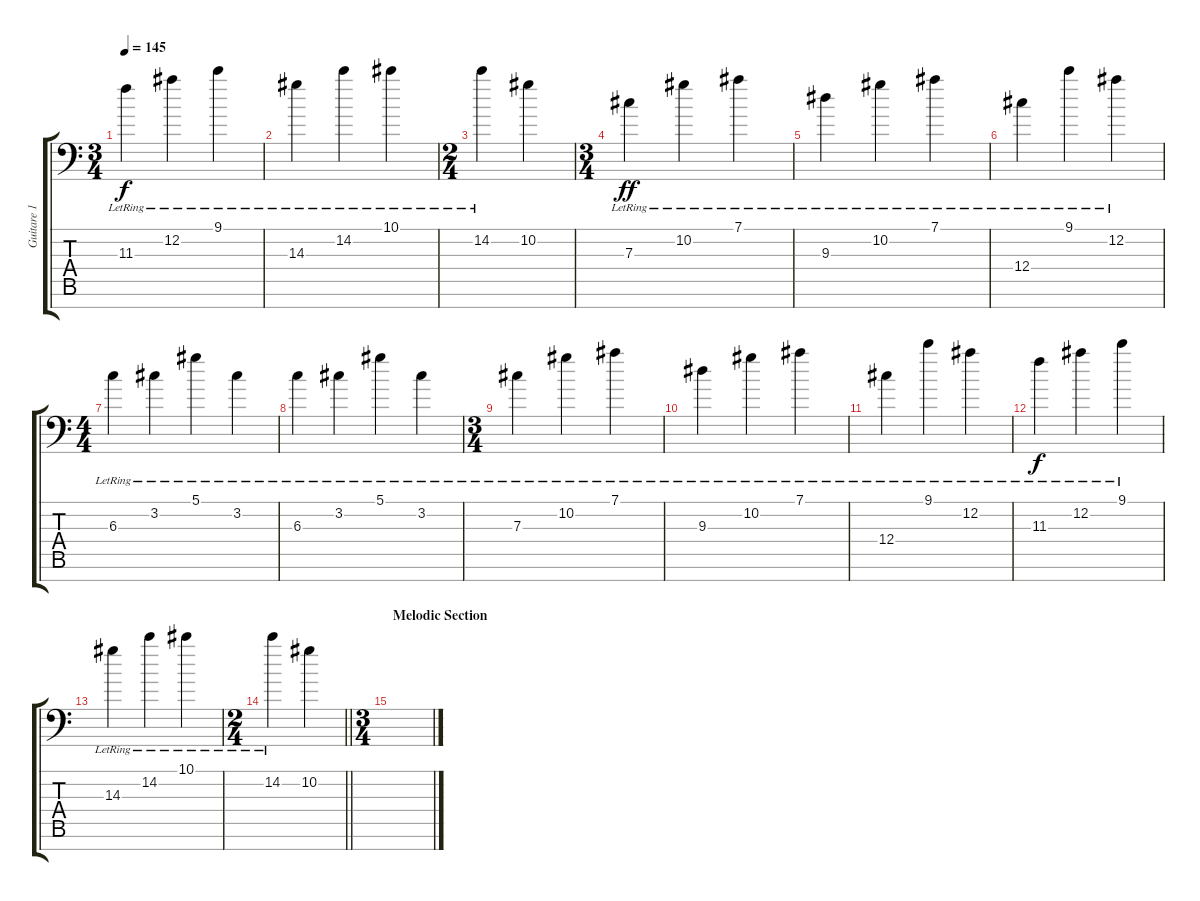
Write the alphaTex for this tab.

\track ("Guitare 1" "Guitare 1") {instrument electricguitarjazz}
\staff {score tabs}
\tuning (Eb4 Bb3 Gb3 Db3 Ab2 Db2 Bb1) {hide}
\ts (3 4)
\tempo 145
\clef f4
\ks c
11.3{lr}.4{dy f} 12.2{lr}.4 9.1{lr}.4 |
14.3{lr}.4 14.2{lr}.4 10.1{lr}.4 |
\ts (2 4)
14.2{lr}.4 10.2.4 |
\ts (3 4)
7.3{lr}.4{dy ff} 10.2{lr}.4 7.1{lr}.4 |
9.3{lr}.4 10.2{lr}.4 7.1{lr}.4 |
12.4{lr}.4 9.1{lr}.4 12.2{lr}.4 |
\ts (4 4)
6.3{lr}.4 3.2{lr}.4 5.1{lr}.4 3.2{lr}.4 |
6.3{lr}.4 3.2{lr}.4 5.1{lr}.4 3.2{lr}.4 |
\ts (3 4)
7.3{lr}.4 10.2{lr}.4 7.1{lr}.4 |
9.3{lr}.4 10.2{lr}.4 7.1{lr}.4 |
12.4{lr}.4 9.1{lr}.4 12.2{lr}.4 |
11.3{lr}.4{dy f} 12.2{lr}.4 9.1{lr}.4 |
14.3{lr}.4 14.2{lr}.4 10.1{lr}.4 |
\ts (2 4)
\barLineRight lightlight
14.2{lr}.4 10.2.4 |
\ts (3 4)
\section ("" "Melodic Section")
